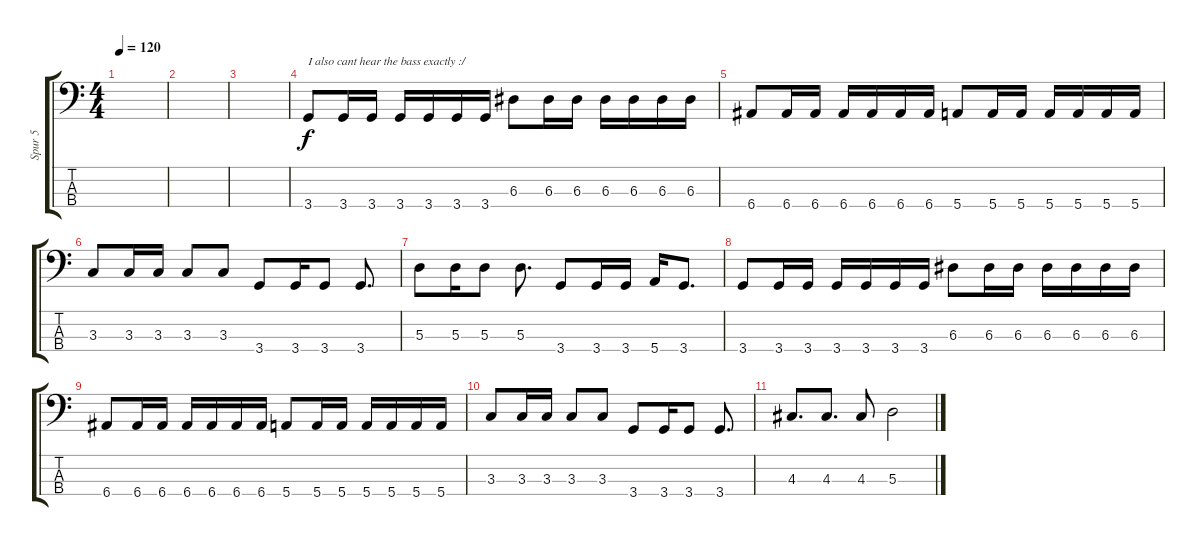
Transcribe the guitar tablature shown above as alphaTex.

\track ("Spur 5" "Spur 5") {instrument electricbassfinger}
\staff {score tabs}
\tuning (G2 D2 A1 E1) {hide}
\ts (4 4)
\tempo 120
\clef f4
\ks c
|
|
|
3.4.8{txt "I also cant hear the bass exactly :/"} 3.4.16 3.4.16 3.4.16 3.4.16 3.4.16 3.4.16 6.3.8 6.3.16 6.3.16 6.3.16 6.3.16 6.3.16 6.3.16 |
6.4.8 6.4.16 6.4.16 6.4.16 6.4.16 6.4.16 6.4.16 5.4.8 5.4.16 5.4.16 5.4.16 5.4.16 5.4.16 5.4.16 |
3.3.8 3.3.16 3.3.16 3.3.8 3.3.8 3.4.8 3.4.16 3.4.8 3.4.8{d} |
5.3.8 5.3.16 5.3.8 5.3.8{d} 3.4.8 3.4.16 3.4.16 5.4.16 3.4.8{d} |
3.4.8 3.4.16 3.4.16 3.4.16 3.4.16 3.4.16 3.4.16 6.3.8 6.3.16 6.3.16 6.3.16 6.3.16 6.3.16 6.3.16 |
6.4.8 6.4.16 6.4.16 6.4.16 6.4.16 6.4.16 6.4.16 5.4.8 5.4.16 5.4.16 5.4.16 5.4.16 5.4.16 5.4.16 |
3.3.8 3.3.16 3.3.16 3.3.8 3.3.8 3.4.8 3.4.16 3.4.8 3.4.8{d} |
4.3.8{d} 4.3.8{d} 4.3.8 5.3.2
